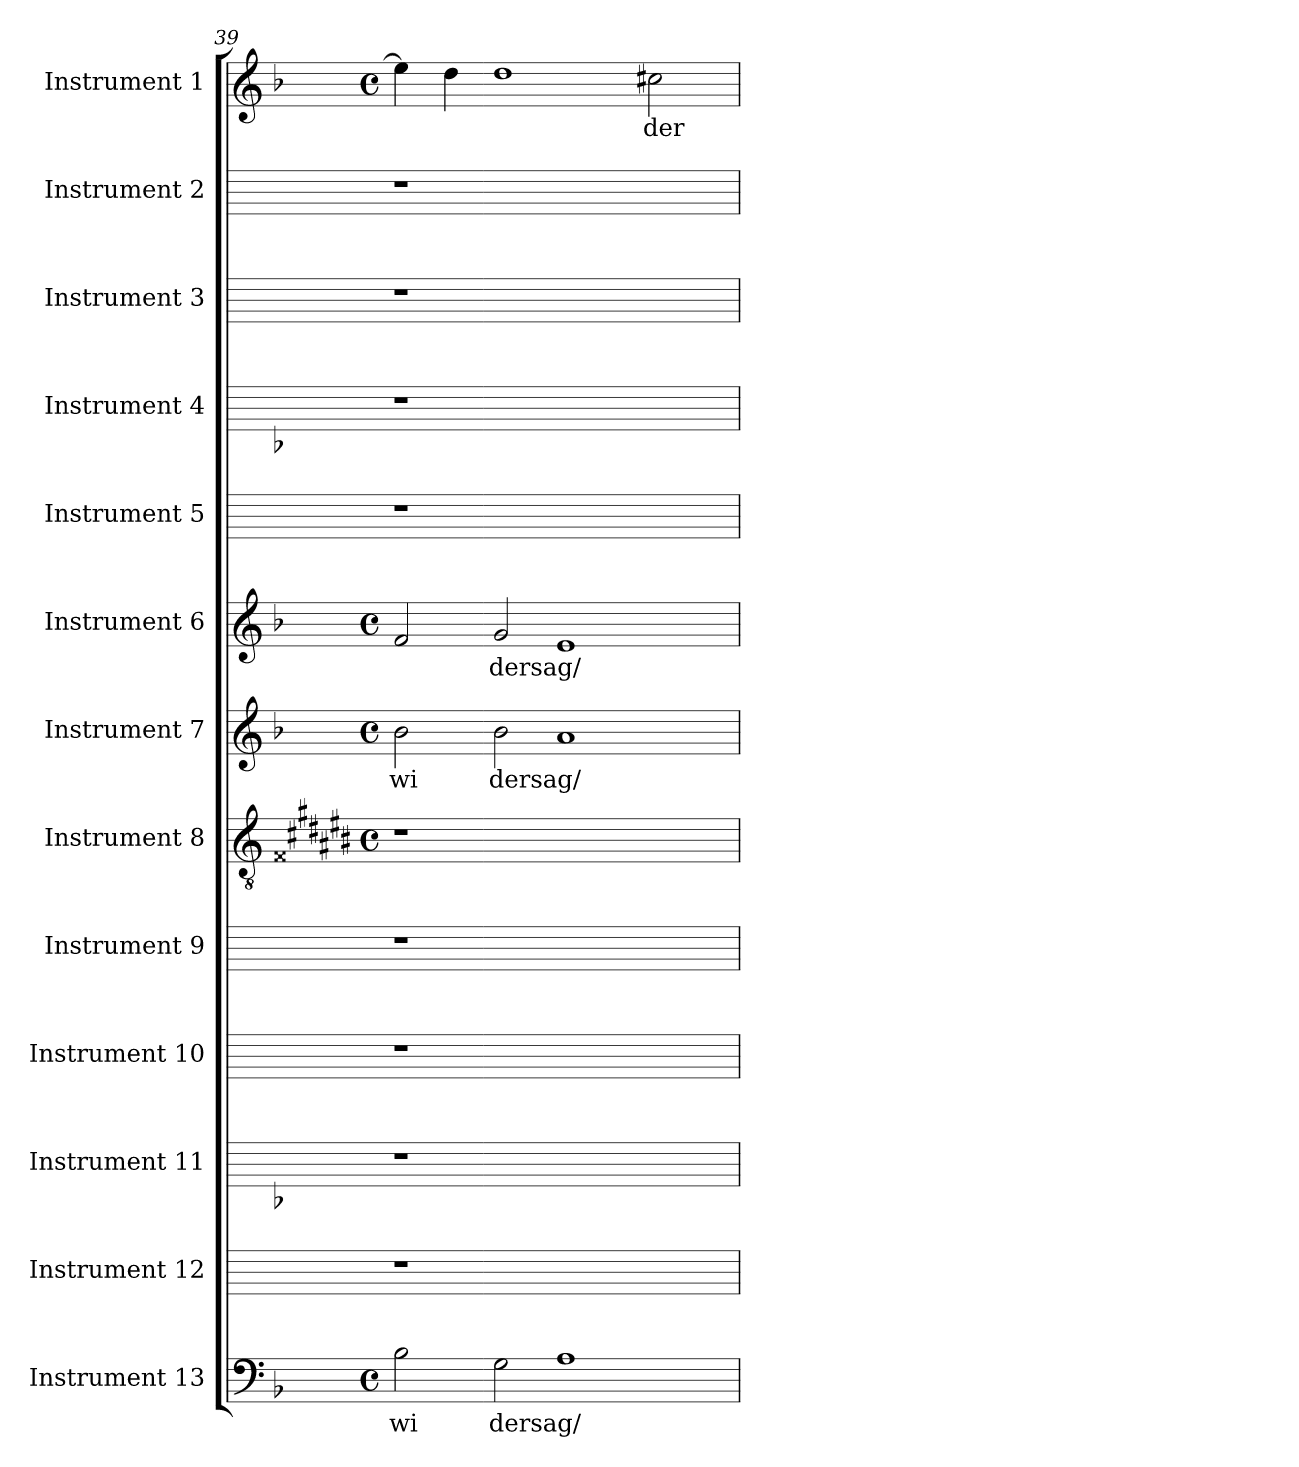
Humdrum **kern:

**kern	**text	**kern	**kern	**kern	**kern	**kern	**kern	**text	**kern	**text	**kern	**kern	**kern	**kern	**kern	**text
*part13	*part13	*part12	*part11	*part10	*part9	*part8	*part7	*part7	*part6	*part6	*part5	*part4	*part3	*part2	*part1	*part1
*staff13	*staff13	*staff12	*staff11	*staff10	*staff9	*staff8	*staff7	*staff7	*staff6	*staff6	*staff5	*staff4	*staff3	*staff2	*staff1	*staff1
*I"Instrument 13	*	*I"Instrument 12	*I"Instrument 11	*I"Instrument 10	*I"Instrument 9	*I"Instrument 8	*I"Instrument 7	*	*I"Instrument 6	*	*I"Instrument 5	*I"Instrument 4	*I"Instrument 3	*I"Instrument 2	*I"Instrument 1	*
!!LO:PB:g=z
*clefF4	*	*	*	*	*	*clefGv2	*clefG2	*	*clefG2	*	*	*	*	*	*clefG2	*
*ITrd-3c-5	*	*ITrd-2c-3	*ITrd1c2	*ITrd-2c-3	*ITrd-2c-3	*ITrd-2c-3	*ITrd-3c-5	*	*	*	*ITrd-2c-3	*ITrd1c2	*ITrd-2c-3	*ITrd-2c-3	*ITrd1c2	*
*k[b-e-]	*	*	*k[b-e-a-]	*	*	*k[f##c#g#d#a#e#b#]	*k[b-e-]	*	*k[b-]	*	*	*k[b-e-a-]	*	*	*k[b-e-a-]	*
*B-:	*	*	*E-:	*	*	*G#:	*B-:	*	*F:	*	*	*E-:	*	*	*E-:	*
*M4/4	*	*	*	*	*	*M4/4	*M4/4	*	*M4/4	*	*	*	*	*	*M4/4	*
*met(c)	*	*	*	*	*	*met(c)	*met(c)	*	*met(c)	*	*	*	*	*	*met(c)	*
=39	=39	=39	=39	=39	=39	=39	=39	=39	=39	=39	=39	=39	=39	=39	=39	=39
!	!LO:LY:b:cj	!	!	!	!	!	!	!LO:LY:b:cj	!	!	!	!	!	!	!	!
*	*	*	*	*	*	*	*	*	*^	*	*	*	*	*	*^	*
2e-\	wi	1r	1r	1r	1r	1r	2ee-\	wi	2f/	32ryy	.	1r	1r	1r	1r	4dd\]	4ryy	.
.	.	.	.	.	.	.	.	.	.	1ryy	.	.	.	.	.	.	.	.
.	.	.	.	.	.	.	.	.	.	.	.	.	.	.	.	4cc\	32ryy	.
.	.	.	.	.	.	.	.	.	.	.	.	.	.	.	.	.	1ryy	.
!	!LO:LY:b	!	!	!	!	!	!	!LO:LY:b	!	!	!LO:LY:b	!	!	!	!	!	!	!
2c\	dersag/	.	.	.	.	.	2ee-\	dersag/	2g/	.	-dersag/	.	.	.	.	1cc	.	.
1d	.	1ryy	1ryy	1ryy	1ryy	1ryy	1dd	.	1e	.	.	1ryy	1ryy	1ryy	1ryy	.	.	.
.	.	.	.	.	.	.	.	.	.	2ryy	.	.	.	.	.	.	.	.
.	.	.	.	.	.	.	.	.	.	.	.	.	.	.	.	.	2ryy	.
!	!	!	!	!	!	!	!	!	!	!	!	!	!	!	!	!	!	!LO:LY:b:cj
.	.	.	.	.	.	.	.	.	.	.	.	.	.	.	.	2bn\	.	der
.	.	.	.	.	.	.	.	.	.	4...ryy	.	.	.	.	.	.	.	.
.	.	.	.	.	.	.	.	.	.	.	.	.	.	.	.	.	8..ryy	.
*	*	*	*	*	*	*	*	*	*v	*v	*	*	*	*	*	*v	*v	*
=	=	=	=	=	=	=	=	=	=	=	=	=	=	=	=	=
*-	*-	*-	*-	*-	*-	*-	*-	*-	*-	*-	*-	*-	*-	*-	*-	*-
